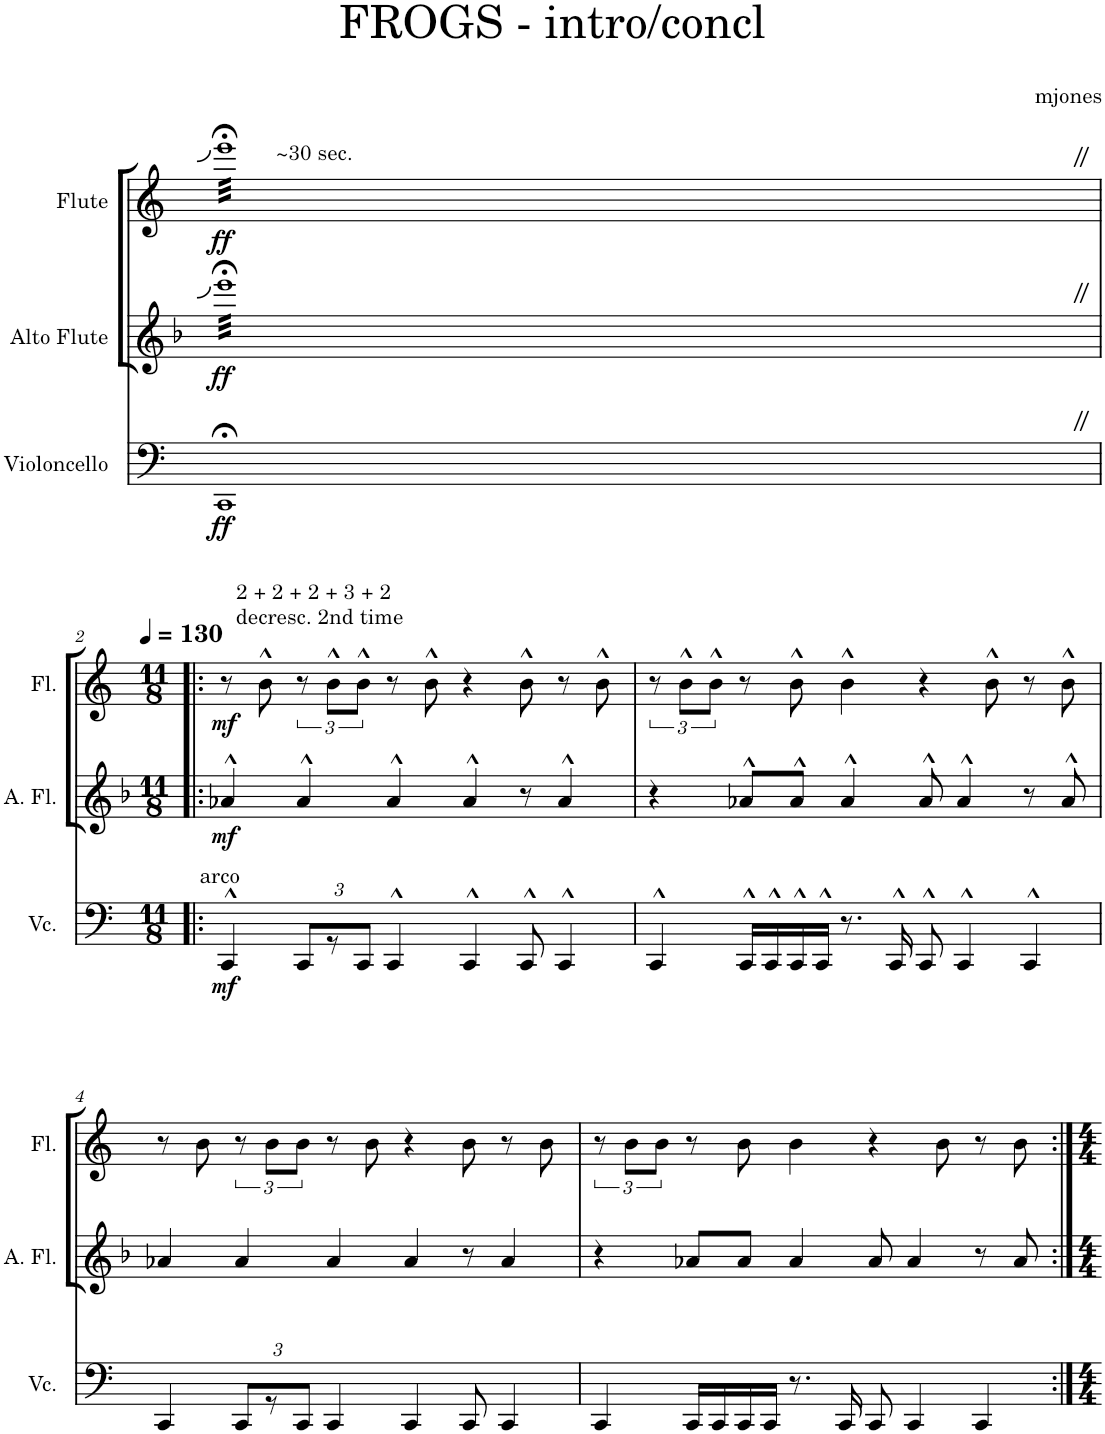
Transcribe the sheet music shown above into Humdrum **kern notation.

**kern	**dynam	**kern	**dynam	**kern	**dynam
*part3	*part3	*part2	*part2	*part1	*part1
*staff3	*staff3	*staff2	*staff2	*staff1	*staff1
*I"Violoncello	*	*I"Alto Flute	*	*I"Flute	*
*I'Vc.	*	*I'A. Fl.	*	*I'Fl.	*
*clefF4	*	*clefG2	*	*clefG2	*
*	*	*Trd3c5	*	*	*
*k[]	*	*k[b-]	*	*k[]	*
*M4/4	*	*M4/4	*	*M4/4	*
=1	=1	=1	=1	=1	=1
!	!	!	!	!LO:TX:a:t=~30 sec.	!
!	!LO:DY:b	!	!LO:DY:b	!	!LO:DY:b
*	*	*tremolo	*	*	*
*	*	*	*	*tremolo	*
1CC;<Z	ff	32eee;<ZLLL	ff	32eee;<ZLLL	ff
.	.	32eee;<Z	.	32eee;<Z	.
.	.	32eee;<Z	.	32eee;<Z	.
.	.	32eee;<Z	.	32eee;<Z	.
.	.	32eee;<Z	.	32eee;<Z	.
.	.	32eee;<Z	.	32eee;<Z	.
.	.	32eee;<Z	.	32eee;<Z	.
.	.	32eee;<Z	.	32eee;<Z	.
.	.	32eee;<Z	.	32eee;<Z	.
.	.	32eee;<Z	.	32eee;<Z	.
.	.	32eee;<Z	.	32eee;<Z	.
.	.	32eee;<Z	.	32eee;<Z	.
.	.	32eee;<Z	.	32eee;<Z	.
.	.	32eee;<Z	.	32eee;<Z	.
.	.	32eee;<Z	.	32eee;<Z	.
.	.	32eee;<Z	.	32eee;<Z	.
.	.	32eee;<Z	.	32eee;<Z	.
.	.	32eee;<Z	.	32eee;<Z	.
.	.	32eee;<Z	.	32eee;<Z	.
.	.	32eee;<Z	.	32eee;<Z	.
.	.	32eee;<Z	.	32eee;<Z	.
.	.	32eee;<Z	.	32eee;<Z	.
.	.	32eee;<Z	.	32eee;<Z	.
.	.	32eee;<Z	.	32eee;<Z	.
.	.	32eee;<Z	.	32eee;<Z	.
.	.	32eee;<Z	.	32eee;<Z	.
.	.	32eee;<Z	.	32eee;<Z	.
.	.	32eee;<Z	.	32eee;<Z	.
.	.	32eee;<Z	.	32eee;<Z	.
.	.	32eee;<Z	.	32eee;<Z	.
.	.	32eee;<Z	.	32eee;<Z	.
.	.	32eee;<ZJJJ	.	32eee;<ZJJJ	.
*	*	*	*	*Xtremolo	*
*	*	*Xtremolo	*	*	*
!!LO:LB:g=z
=2!|:	=2!|:	=2!|:	=2!|:	=2!|:	=2!|:
*M11/8	*	*M11/8	*	*M11/8	*
*	*	*	*	*MM130	*
!	!	!	!	!LO:TX:a:t=2 + 2 + 2 + 3 + 2	!
!	!	!	!	!LO:TX:a:t=decresc. 2nd time	!
!LO:TX:a:t=arco	!	!	!	!	!
!	!LO:DY:b	!	!LO:DY:b	!	!LO:DY:b
4CC^^/	mf	4a-X^^/	mf	8r	mf
.	.	.	.	8b^^\	.
*Xbrackettup	*	*	*	*	*
12CC/L	.	4a-^^/	.	12r	.
12r	.	.	.	12b^^\L	.
12CC/J	.	.	.	12b^^\J	.
4CC^^/	.	4a-^^/	.	8r	.
.	.	.	.	8b^^\	.
4CC^^/	.	4a-^^/	.	4r	.
8CC^^/	.	8r	.	8b^^\	.
4CC^^/	.	4a-^^/	.	8r	.
.	.	.	.	8b^^\	.
=3	=3	=3	=3	=3	=3
4CC^^/	.	4r	.	12r	.
.	.	.	.	12b^^\L	.
.	.	.	.	12b^^\J	.
16CC^^/LL	.	8a-X^^/L	.	8r	.
16CC^^/	.	.	.	.	.
16CC^^/	.	8a-^^/J	.	8b^^\	.
16CC^^/JJ	.	.	.	.	.
8.r	.	4a-^^/	.	4b^^\	.
16CC^^/	.	.	.	.	.
8CC^^/	.	8a-^^/	.	4r	.
4CC^^/	.	4a-^^/	.	.	.
.	.	.	.	8b^^\	.
4CC^^/	.	8r	.	8r	.
.	.	8a-^^/	.	8b^^\	.
!!LO:LB:g=z
=4	=4	=4	=4	=4	=4
4CC/	.	4a-X/	.	8r	.
.	.	.	.	8b\	.
12CC/L	.	4a-/	.	12r	.
12r	.	.	.	12b\L	.
12CC/J	.	.	.	12b\J	.
4CC/	.	4a-/	.	8r	.
.	.	.	.	8b\	.
4CC/	.	4a-/	.	4r	.
8CC/	.	8r	.	8b\	.
4CC/	.	4a-/	.	8r	.
.	.	.	.	8b\	.
=5	=5	=5	=5	=5	=5
4CC/	.	4r	.	12r	.
.	.	.	.	12b\L	.
.	.	.	.	12b\J	.
16CC/LL	.	8a-X/L	.	8r	.
16CC/	.	.	.	.	.
16CC/	.	8a-/J	.	8b\	.
16CC/JJ	.	.	.	.	.
8.r	.	4a-/	.	4b\	.
16CC/	.	.	.	.	.
8CC/	.	8a-/	.	4r	.
4CC/	.	4a-/	.	.	.
.	.	.	.	8b\	.
4CC/	.	8r	.	8r	.
.	.	8a-/	.	8b\	.
=:|!	=:|!	=:|!	=:|!	=:|!	=:|!
*-	*-	*-	*-	*-	*-
